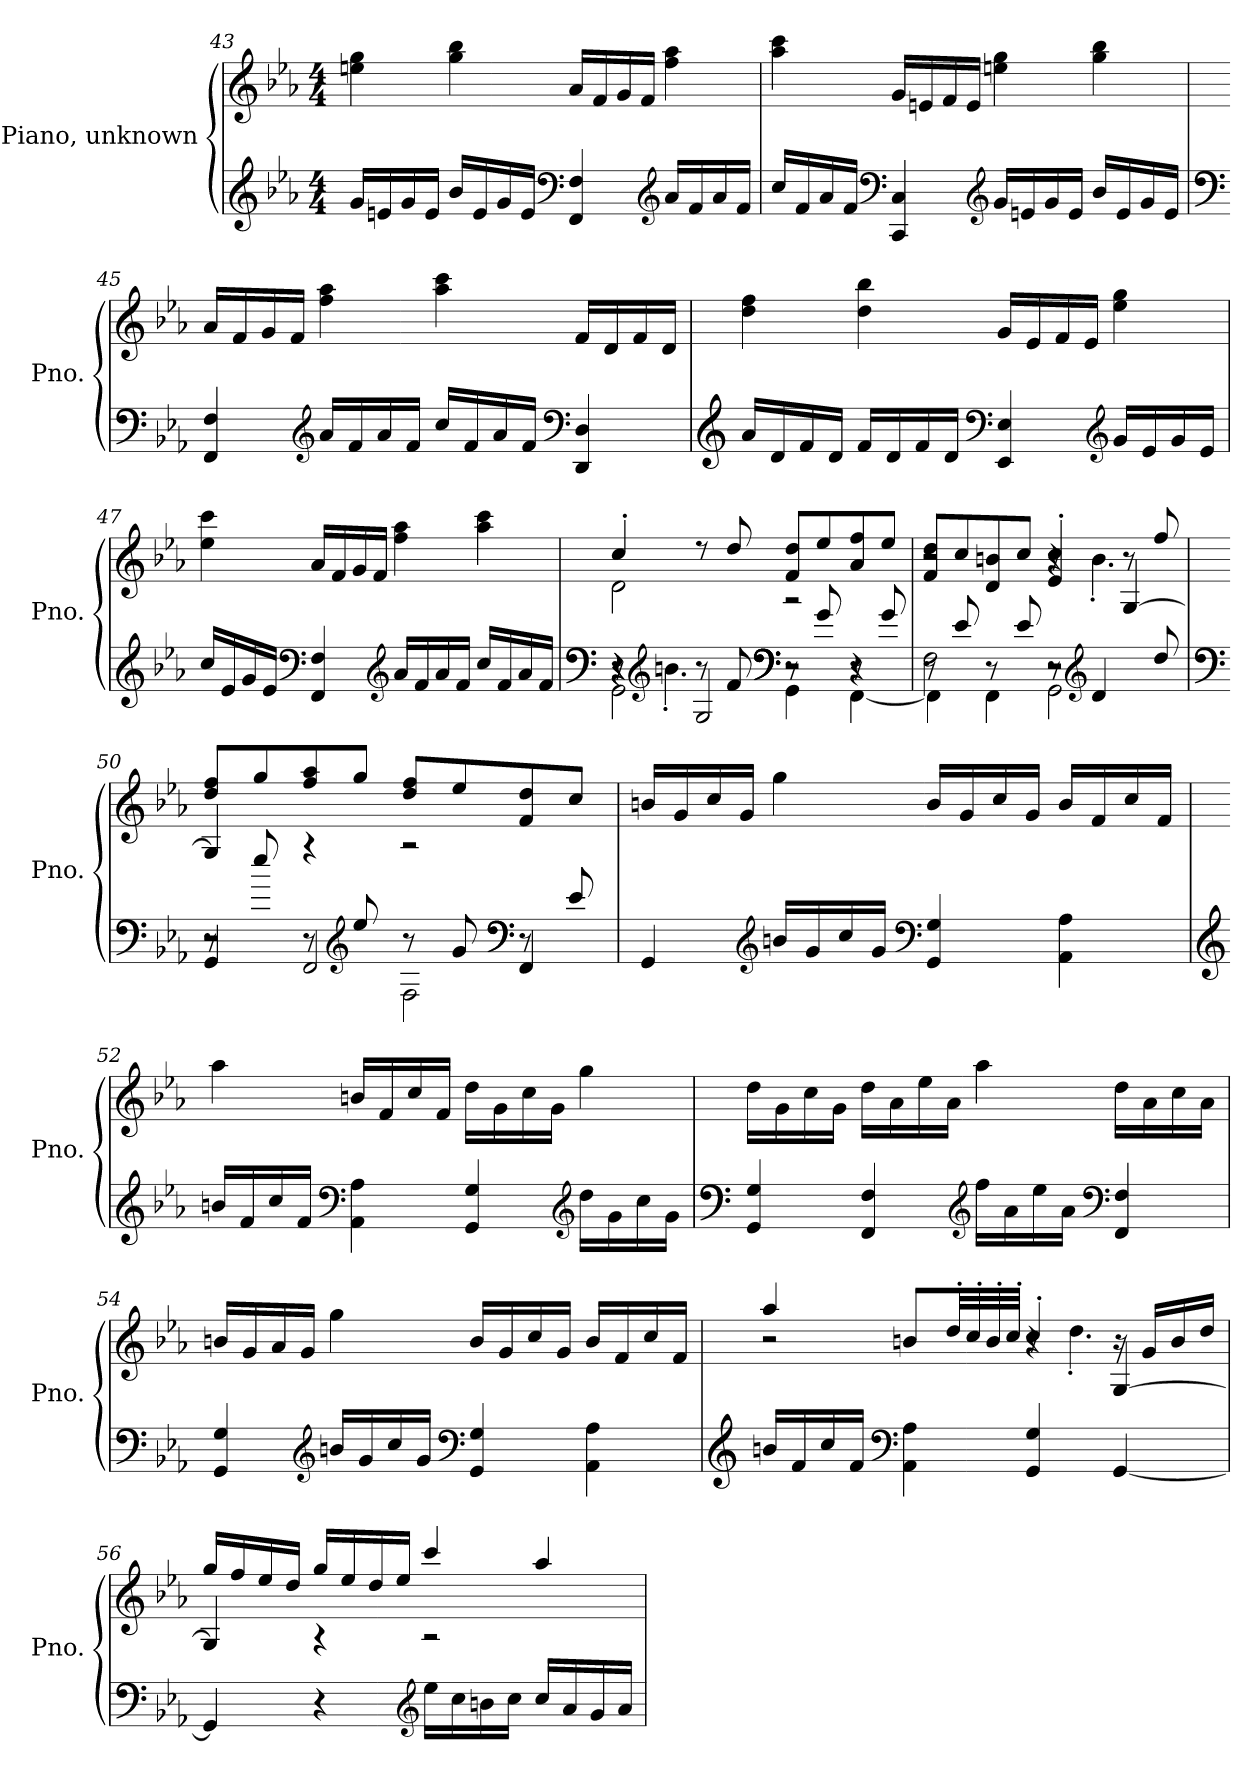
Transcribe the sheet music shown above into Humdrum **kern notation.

**kern	**kern
*part1	*part1
*staff2	*staff1
*I"Piano, unknown	*
*I'Pno.	*
*clefG2	*clefG2
*k[b-e-a-]	*k[b-e-a-]
*M4/4	*M4/4
=43	=43
16g/LL	4een\ 4gg\
16en/	.
16g/	.
16e/JJ	.
16b-/LL	4gg\ 4bb-\
16e/	.
16g/	.
16e/JJ	.
*clefF4	*
4FF/ 4F/	16a-/LL
.	16f/
.	16g/
.	16f/JJ
*clefG2	*
16a-/LL	4ff\ 4aa-\
16f/	.
16a-/	.
16f/JJ	.
!!LO:LB:g=z
=44	=44
16cc/LL	4aa-\ 4ccc\
16f/	.
16a-/	.
16f/JJ	.
*clefF4	*
4CC/ 4C/	16g/LL
.	16en/
.	16f/
.	16e/JJ
*clefG2	*
16g/LL	4een\ 4gg\
16en/	.
16g/	.
16e/JJ	.
16b-/LL	4gg\ 4bb-\
16e/	.
16g/	.
16e/JJ	.
=45	=45
*clefF4	*
4FF/ 4F/	16a-/LL
.	16f/
.	16g/
.	16f/JJ
*clefG2	*
16a-/LL	4ff\ 4aa-\
16f/	.
16a-/	.
16f/JJ	.
16cc/LL	4aa-\ 4ccc\
16f/	.
16a-/	.
16f/JJ	.
*clefF4	*
4DD/ 4D/	16f/LL
.	16d/
.	16f/
.	16d/JJ
!!LO:LB:g=z
=46	=46
*clefG2	*
16a-/LL	4dd\ 4ff\
16d/	.
16f/	.
16d/JJ	.
16f/LL	4dd\ 4bb-\
16d/	.
16f/	.
16d/JJ	.
*clefF4	*
4EE-/ 4E-/	16g/LL
.	16e-/
.	16f/
.	16e-/JJ
*clefG2	*
16g/LL	4ee-\ 4gg\
16e-/	.
16g/	.
16e-/JJ	.
=47	=47
16cc/LL	4ee-\ 4ccc\
16e-/	.
16g/	.
16e-/JJ	.
*clefF4	*
4FF/ 4F/	16a-/LL
.	16f/
.	16g/
.	16f/JJ
*clefG2	*
16a-/LL	4ff\ 4aa-\
16f/	.
16a-/	.
16f/JJ	.
16cc/LL	4aa-\ 4ccc\
16f/	.
16a-/	.
16f/JJ	.
!!LO:LB:g=z
=48	=48
*clefF4	*
*^	*^
*	*^	*	*
*	*	*^	*	*
4r	8r	4r	2GG\	4cc'/	2d\
*clefG2	*	*	*	*	*
.	4.bn'\	.	.	.	.
8r	.	2G/	.	8r	.
8f/	.	.	.	8dd/	.
*clefF4	*	*	*	*	*
8r	2r	.	4GG\	8f/ 8dd/L	2r
8g/	.	.	.	8ee-/	.
8r	.	4r	[4FF\	8a-/ 8ff/	.
8g/	.	.	.	8ee-/J	.
*	*	*v	*v	*	*
=49	=49	=49	=49	=49
*	*	*	*	*^
8r	2F\	4FF\]	8f/ 8dd/L	2r	2r
8e-/	.	.	8cc/	.	.
8r	.	4FF\	8d/ 8bn/	.	.
8e-/	.	.	8cc/J	.	.
8r	2r	2GG\	4e-/' 4cc/'	8r	4r
*clefG2	*	*	*	*	*
4d/	.	.	.	4.b'\	.
.	.	.	8r	.	[4G/
8dd/	.	.	8ff/	.	.
*	*	*	*v	*v	*v
=50	=50	=50	=50
*clefF4	*	*	*
*	*	*	*^
8r	2r	4GG/	8dd/ 8ff/L	4G/]
8ee-/	.	.	8gg/	.
8r	.	2FF/	8ff/ 8aa-/	4r
*clefG2	*	*	*	*
8ee-/	.	.	8gg/J	.
8r	2F\	.	8dd/ 8ff/L	2r
8g/	.	.	8ee-/	.
*clefF4	*	*	*	*
8r	.	4FF/	8f/ 8dd/	.
8e-/	.	.	8cc/J	.
*v	*v	*v	*	*
*	*v	*v
!!LO:LB:g=z
=51	=51
4GG/	16bn/LL
.	16g/
.	16cc/
.	16g/JJ
*clefG2	*
16bn/LL	4gg\
16g/	.
16cc/	.
16g/JJ	.
*clefF4	*
4GG/ 4G/	16b/LL
.	16g/
.	16cc/
.	16g/JJ
4AA-\ 4A-\	16b/LL
.	16f/
.	16cc/
.	16f/JJ
=52	=52
*clefG2	*
16bn/LL	4aa-\
16f/	.
16cc/	.
16f/JJ	.
*clefF4	*
4AA-\ 4A-\	16bn/LL
.	16f/
.	16cc/
.	16f/JJ
4GG/ 4G/	16dd\LL
.	16g\
.	16cc\
.	16g\JJ
*clefG2	*
16dd\LL	4gg\
16g\	.
16cc\	.
16g\JJ	.
!!LO:PB:g=z
=53	=53
*clefF4	*
4GG/ 4G/	16dd\LL
.	16g\
.	16cc\
.	16g\JJ
4FF/ 4F/	16dd\LL
.	16a-\
.	16ee-\
.	16a-\JJ
*clefG2	*
16ff\LL	4aa-\
16a-\	.
16ee-\	.
16a-\JJ	.
*clefF4	*
4FF/ 4F/	16dd\LL
.	16a-\
.	16cc\
.	16a-\JJ
=54	=54
4GG/ 4G/	16bn/LL
.	16g/
.	16a-/
.	16g/JJ
*clefG2	*
16bn/LL	4gg\
16g/	.
16cc/	.
16g/JJ	.
*clefF4	*
4GG/ 4G/	16b/LL
.	16g/
.	16cc/
.	16g/JJ
4AA-\ 4A-\	16b/LL
.	16f/
.	16cc/
.	16f/JJ
!!LO:LB:g=z
=55	=55
*clefG2	*
*	*^
*	*	*^
16bn/LL	4aa-/	2r	2r
16f/	.	.	.
16cc/	.	.	.
16f/JJ	.	.	.
*clefF4	*	*	*
4AA-\ 4A-\	8bn/L	.	.
.	32dd'/LL	.	.
.	32cc'/	.	.
.	32b'/	.	.
.	32cc'/JJJ	.	.
4GG/ 4G/	4cc'/	8r	4r
.	.	4.dd'\	.
[4GG/	16r	.	[4G/
.	16g/LL	.	.
.	16b/	.	.
.	16dd/JJ	.	.
*	*	*v	*v
=56	=56	=56
4GG/]	16gg/LL	4G/]
.	16ff/	.
.	16ee-/	.
.	16dd/JJ	.
4r	16gg/LL	4r
.	16ee-/	.
.	16dd/	.
.	16ee-/JJ	.
*clefG2	*	*
16ee-\LL	4ccc/	2r
16cc\	.	.
16bn\	.	.
16cc\JJ	.	.
16cc/LL	4aa-/	.
16a-/	.	.
16g/	.	.
16a-/JJ	.	.
*	*v	*v
=	=
*-	*-
